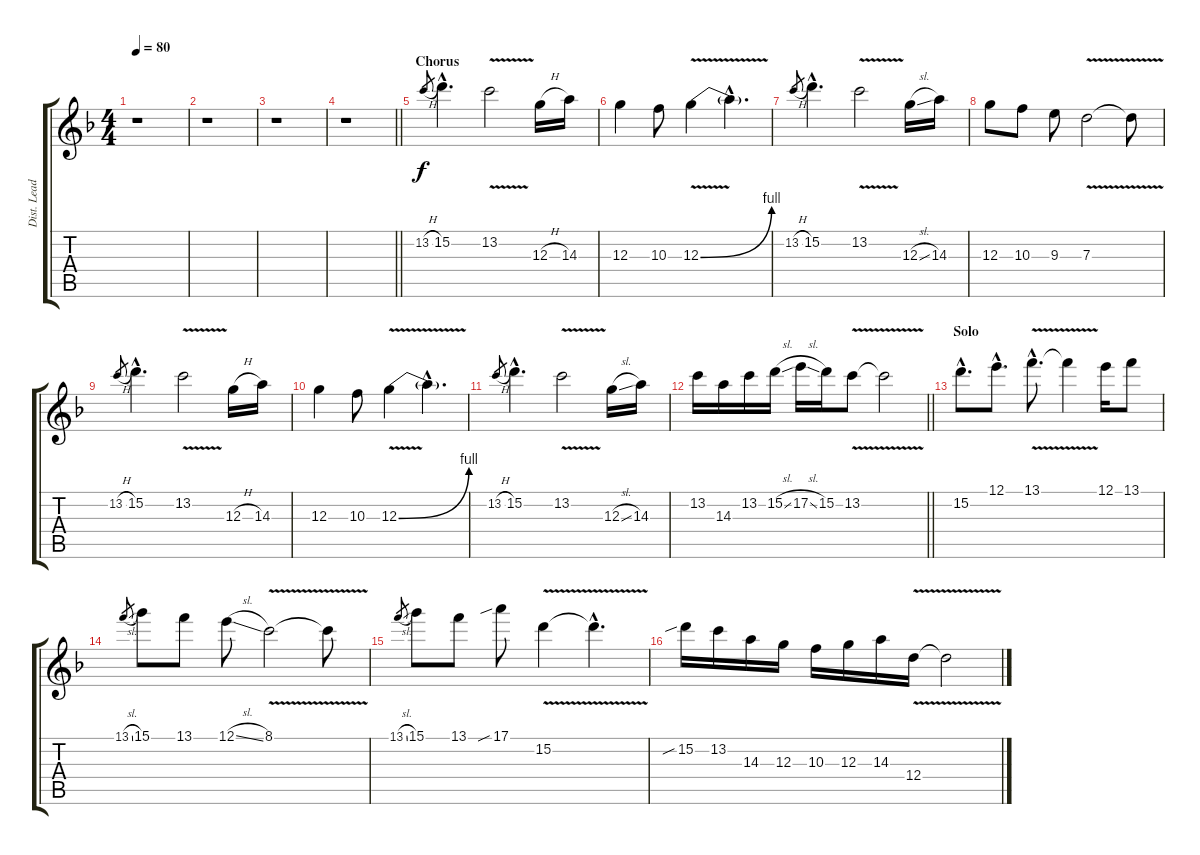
\track ("Dist. Lead" "Dist. Lead") {instrument overdrivenguitar}
\staff {score tabs}
\tuning (E4 B3 G3 D3 A2 E2) {hide}
\ts (4 4)
\tempo 80
\clef g2
\ks f
r.1{dy f} |
r.1 |
r.1 |
\barLineRight lightlight
r.1 |
\section ("" "Chorus")
13.2{h}.8{gr} 15.2{hac}.4{d} 13.2{v}.2 12.3{h}.16 14.3.16 |
12.3.4 10.3.8 12.3{be (bend 0 0 60 4) v}.4 12.3{hac t}.4{d} |
13.2{h}.8{gr} 15.2{hac}.4{d} 13.2{v}.2 12.3{sl}.16 14.3.16 |
12.3.8 10.3.8 9.3.8 7.3{v}.2 7.3{t}.8 |
13.2{h}.8{gr} 15.2{hac}.4{d} 13.2{v}.2 12.3{h}.16 14.3.16 |
12.3.4 10.3.8 12.3{be (bend 0 0 60 4) v}.4 12.3{hac t}.4{d} |
13.2{h}.8{gr} 15.2{hac}.4{d} 13.2{v}.2 12.3{sl}.16 14.3.16 |
\barLineRight lightlight
13.2.16 14.3.16 13.2.16 15.2{sl}.16 17.2{sl}.16 15.2.16 13.2{v}.8 13.2{t}.2 |
\section ("" "Solo")
15.2{hac}.8{d} 12.1{hac}.8{d} 13.1{v hac}.8{d} 13.1{t}.4 12.1.16 13.1.8 |
13.1{sl}.8{gr} 15.1.8 13.1.8 12.1{sl}.8 8.1{v}.2 8.1{t}.8 |
13.1{sl}.8{gr} 15.1.8 13.1.8 17.1{sib}.8 15.2{v}.4 15.2{hac t}.4{d} |
15.2{sib}.16 13.2.16 14.3.16 12.3.16 10.3.16 12.3.16 14.3.16 12.4{v}.16 12.4{t}.2
